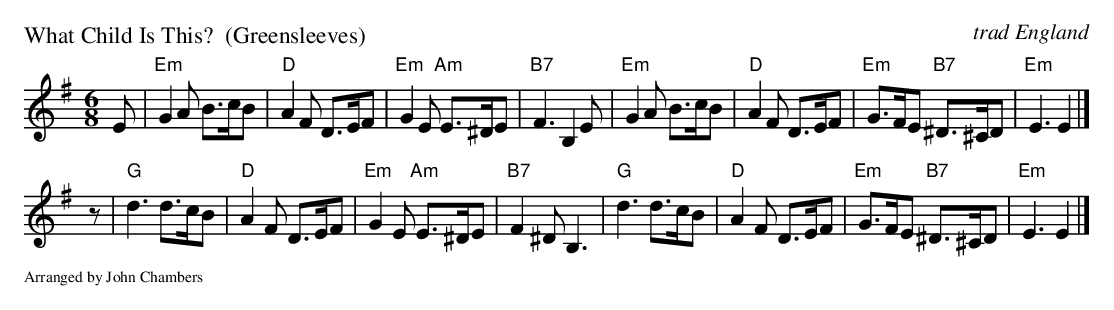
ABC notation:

X:1
P: What Child Is This?  (Greensleeves)
O: trad England
M: 6/8
L: 1/8
K: Em
E \
| "Em"G2A B>cB | "D"A2F D>EF | "Em"G2E "Am"E>^DE | "B7"F3 B,2E \
| "Em"G2A B>cB | "D"A2F D>EF | "Em"G>FE "B7"^D>^CD | "Em"E3 E2 |]
z \
| "G"d3 d>cB | "D"A2F D>EF | "Em"G2E "Am"E>^DE | "B7"F2^D B,3 \
| "G"d3 d>cB | "D"A2F D>EF | "Em"G>FE "B7"^D>^CD | "Em"E3 E2 |]
